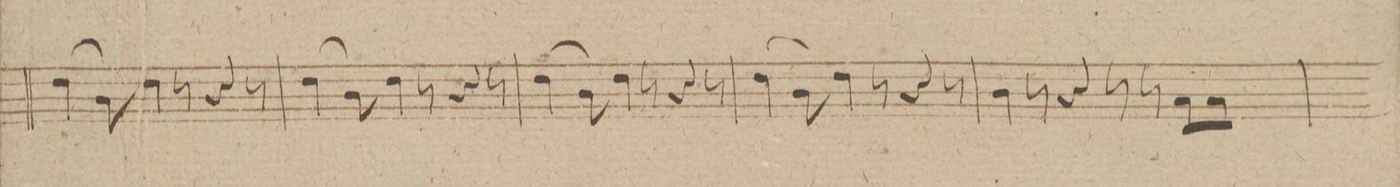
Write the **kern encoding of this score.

**kern	**dynam
*I"Clarinetto 2do in A.	*
*clefG2	*
*k[f#]	*
*M9/8	*
(4b\	.
8g\)	.
4b\	.
8r	.
4r	.
8r	.
=45	=45
(4b\	.
8g\)	.
4b\	.
8r	.
4r	.
8r	.
=46	=46
(4b\	.
8g\)	.
4b\	.
8r	.
4r	.
8r	.
=47	=47
(4b\	.
8g\)	.
4b\	.
8r	.
4r	.
8r	.
=48	=48
4g\	.
8r	.
4r	.
8r	.
8r	.
8f#\L	.
8f#\J	.
=49	=49
*-	*-
